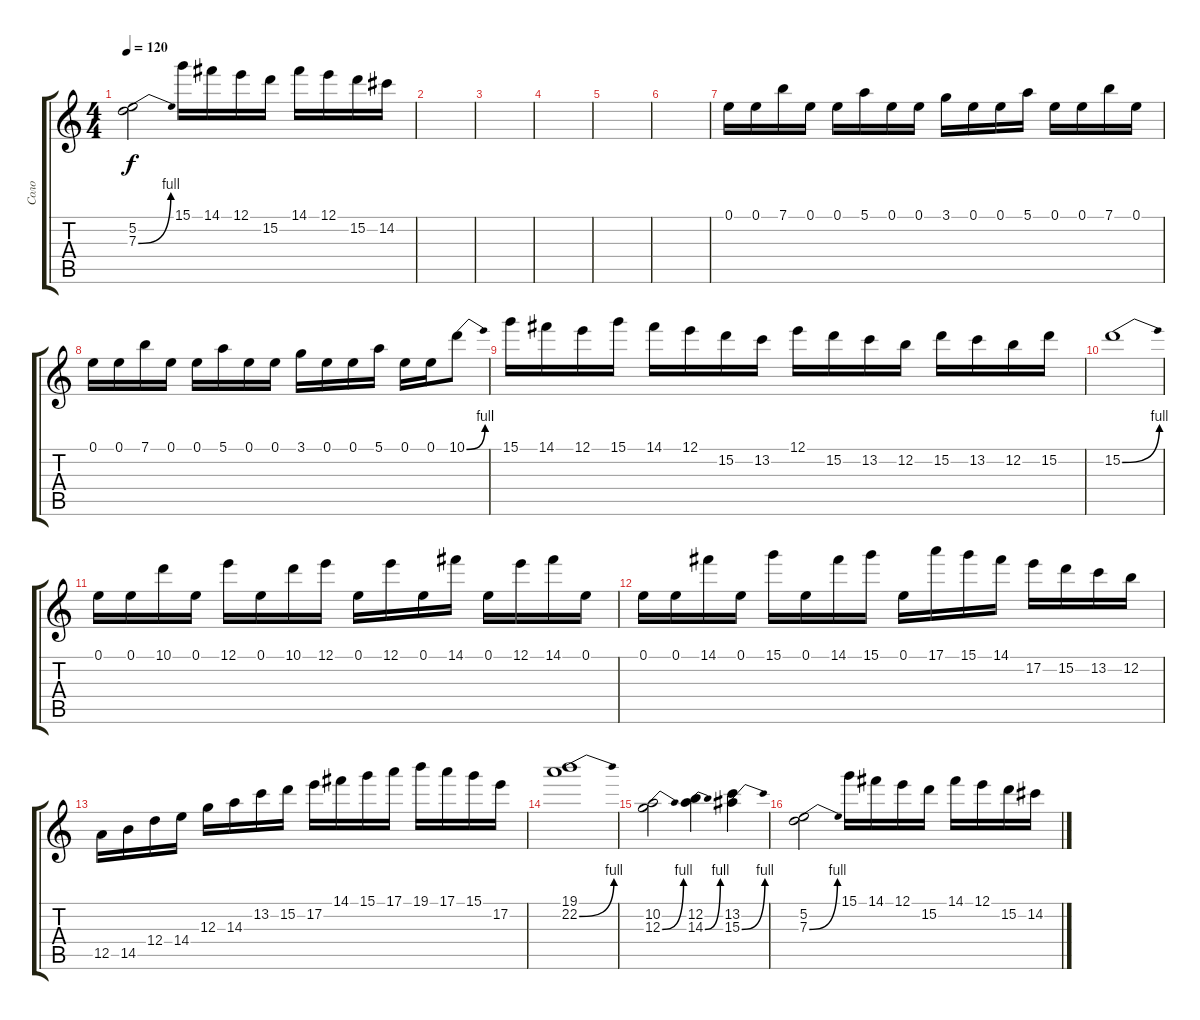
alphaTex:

\track ("Соло" "Соло") {instrument overdrivenguitar}
\staff {score tabs}
\tuning (E4 B3 G3 D3 A2 E2) {hide}
\ts (4 4)
\tempo 120
\clef g2
\ks c
(5.2 7.3{be (bend 0 0 60 4)}).2{dy f} 15.1.16 14.1.16 12.1.16 15.2.16 14.1.16 12.1.16 15.2.16 14.2.16 |
|
|
|
|
|
0.1.16 0.1.16 7.1.16 0.1.16 0.1.16 5.1.16 0.1.16 0.1.16 3.1.16 0.1.16 0.1.16 5.1.16 0.1.16 0.1.16 7.1.16 0.1.16 |
0.1.16 0.1.16 7.1.16 0.1.16 0.1.16 5.1.16 0.1.16 0.1.16 3.1.16 0.1.16 0.1.16 5.1.16 0.1.16 0.1.16 10.1{be (bend 0 0 60 4)}.8 |
15.1.16 14.1.16 12.1.16 15.1.16 14.1.16 12.1.16 15.2.16 13.2.16 12.1.16 15.2.16 13.2.16 12.2.16 15.2.16 13.2.16 12.2.16 15.2.16 |
15.2{be (bend 0 0 60 4)}.1 |
0.1.16 0.1.16 10.1.16 0.1.16 12.1.16 0.1.16 10.1.16 12.1.16 0.1.16 12.1.16 0.1.16 14.1.16 0.1.16 12.1.16 14.1.16 0.1.16 |
0.1.16 0.1.16 14.1.16 0.1.16 15.1.16 0.1.16 14.1.16 15.1.16 0.1.16 17.1.16 15.1.16 14.1.16 17.2.16 15.2.16 13.2.16 12.2.16 |
12.5.16 14.5.16 12.4.16 14.4.16 12.3.16 14.3.16 13.2.16 15.2.16 17.2.16 14.1.16 15.1.16 17.1.16 19.1.16 17.1.16 15.1.16 17.2.16 |
(19.1 22.2{be (bend 0 0 60 4)}).1 |
(10.2 12.3{be (bend 0 0 60 4)}).2 (12.2 14.3{be (bend 0 0 60 4)}).4 (13.2 15.3{be (bend 0 0 60 4)}).4 |
(5.2 7.3{be (bend 0 0 60 4)}).2 15.1.16 14.1.16 12.1.16 15.2.16 14.1.16 12.1.16 15.2.16 14.2.16
